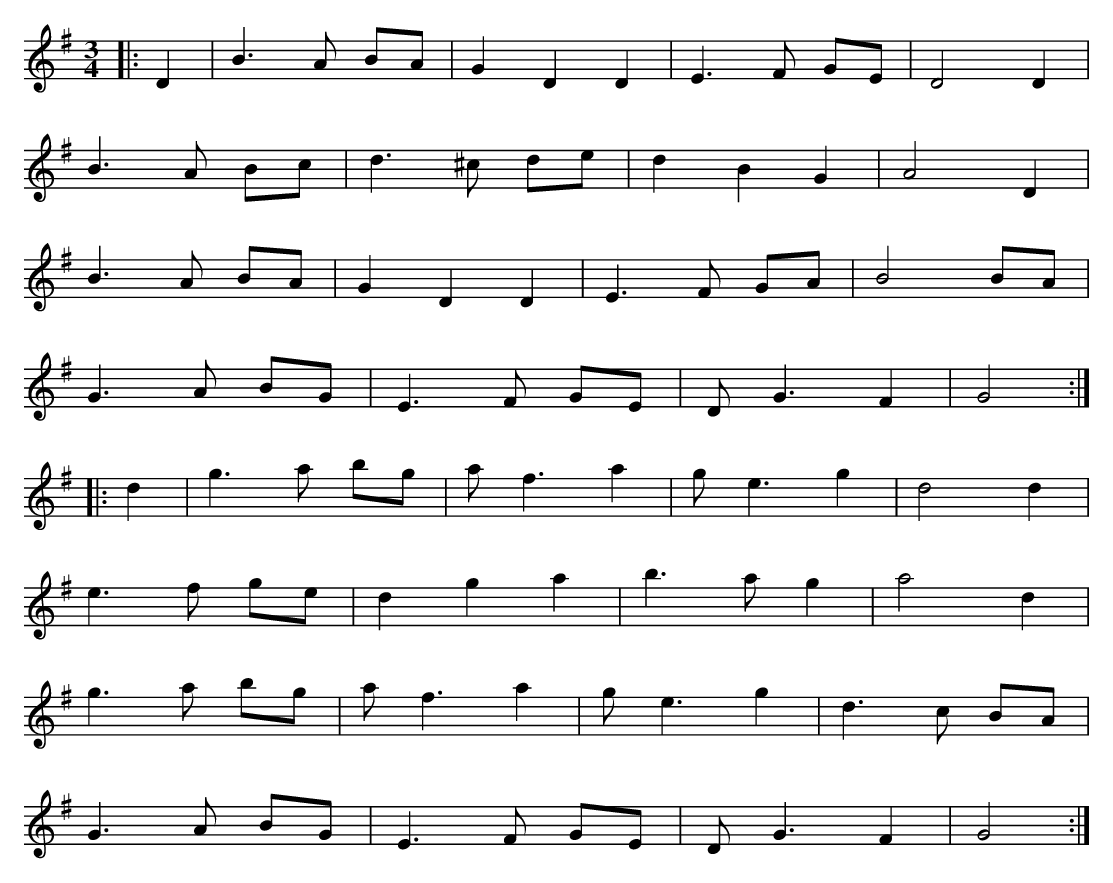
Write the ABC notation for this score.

X:1
M:3/4
K:G
|:D2|B3 A BA|G2 D2 D2|E3 F GE|D4 D2|
B3 A Bc|d3 ^c de|d2 B2 G2|A4 D2|
B3 A BA|G2 D2 D2|E3 F GA|B4 BA|
G3 A BG|E3 F GE|D G3 F2|G4:|
|:d2|g3 a bg|a f3 a2|g e3 g2|d4 d2|
e3 f ge|d2 g2 a2|b3 a g2|a4 d2|
g3 a bg|a f3 a2|g e3 g2|d3 c BA|
G3 A BG|E3 F GE|D G3 F2|G4:|
